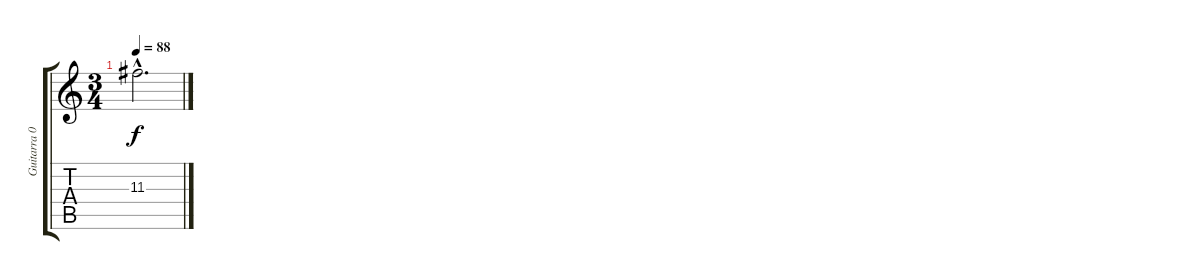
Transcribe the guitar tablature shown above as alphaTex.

\track ("Guitarra 01 " "Guitarra 0") {instrument acousticguitarnylon}
\staff {score tabs}
\tuning (E4 B3 G3 D3 A2 E2) {hide}
\ts (3 4)
\tempo 88
\clef g2
\ks c
11.3{hac t}.2{d dy f}
